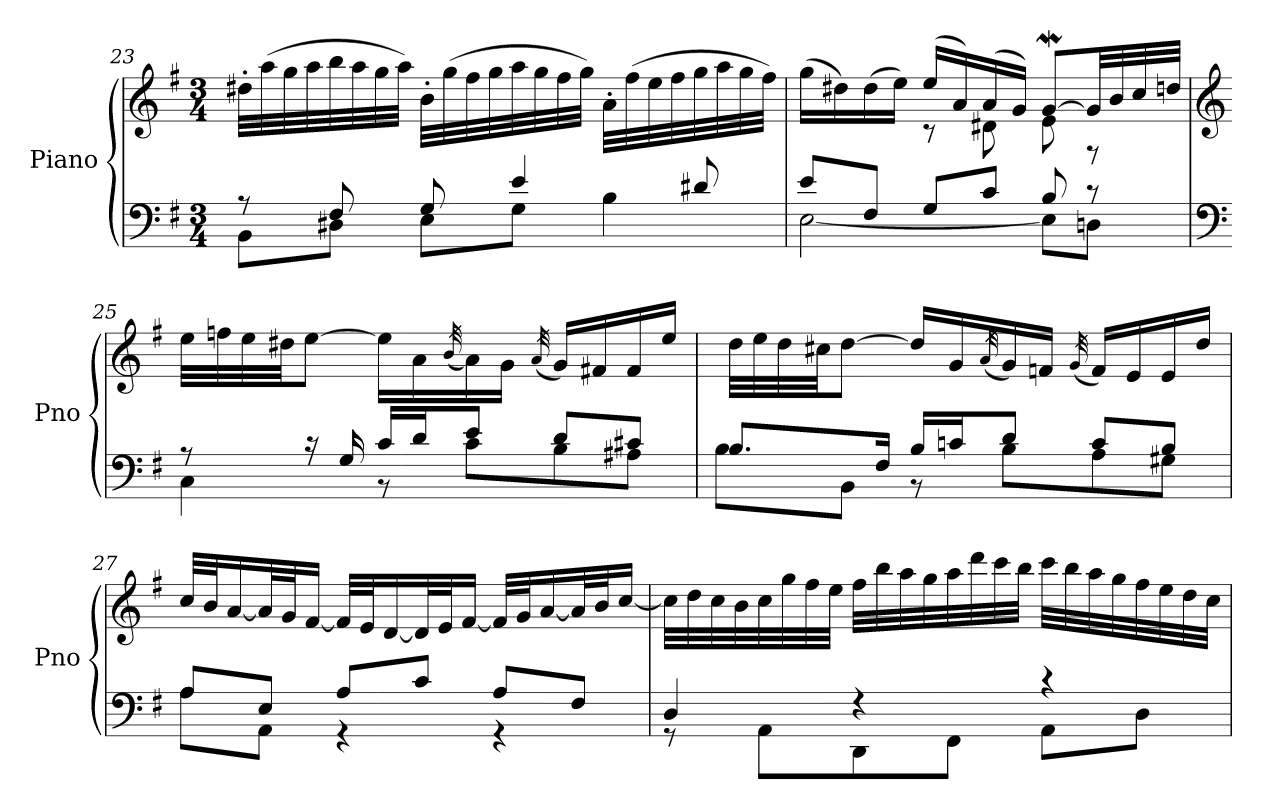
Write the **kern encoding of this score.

**kern	**kern
*part1	*part1
*staff2	*staff1
*I"Piano	*
*I'Pno	*
!!LO:LB:g=z
*clefF4	*clefG2
*k[f#]	*k[f#]
*M3/4	*M3/4
=23	=23
*^	*
8r	8BB\L	32dd#X'\LLL
.	.	(>32aa\
.	.	32gg\
.	.	32aa\
8F#/	8D#X\J	32bb\
.	.	32aa\
.	.	32gg\
.	.	32aa\JJJ)
8G/	8E\L	32b'\LLL
.	.	(>32gg\
.	.	32ff#\
.	.	32gg\
4e/	8G\J	32aa\
.	.	32gg\
.	.	32ff#\
.	.	32gg\JJJ)
.	4B\	32a'\LLL
.	.	(>32ff#\
.	.	32ee\
.	.	32ff#\
8d#X/	.	32gg\
.	.	32aa\
.	.	32gg\
.	.	32ff#\JJJ)
=24	=24	=24
*	*	*^
8e/L	[2E\	(>16gg\LL	4ryy
.	.	16dd#X\)	.
8F#/J	.	(>16dd#\	.
.	.	16ee\JJ)	.
8G/L	.	(>16ee/LL	8r
.	.	16a/)	.
8c/J	.	(>16a/	8d#X\
.	.	16g/JJ)	.
8B/	8E\L]	[8gw/L	8e\
8r	8Dn\J	32g/LL]	8rF
.	.	32b/	.
.	.	32cc/	.
.	.	32ddn/JJJ	.
*	*	*v	*v
!!LO:LB:g=z
=25	=25	=25
*clefF4	*	*clefG2
8r	4C\	32ee\LLL
.	.	32ffn\
.	.	32ee\
.	.	32dd#X\JJ
16r	.	[8ee\J
16G/	.	.
16c/LL	8r	16ee\LL]
16d/J	.	16a\
.	.	(<32qb/
8e/J	8c\L	16a\)
.	.	16g\JJ
.	.	(<32qa/
8d/L	8B\	16g/LL)
.	.	16f#X/
8c#X/J	8A#X\J	16f#/
.	.	16ee/JJ
=26	=26	=26
8.B/L	8B\L	32dd\LLL
.	.	32ee\
.	.	32dd\
.	.	32cc#X\JJ
.	8BB\J	[8dd\J
16F#/Jk	.	.
16B/LL	8r	16dd/LL]
16cn/J	.	16g/
.	.	(<32qa/
8d/J	8B\L	16g/)
.	.	16fn/JJ
.	.	(<32qg/
8c/L	8A\	16f/LL)
.	.	16e/
8B/J	8G#X\J	16e/
.	.	16dd/JJ
=27	=27	=27
8A/L	8A\L	32cc/LLL
.	.	32b/J
.	.	[16a/
8E/J	8AA\J	32a/L]
.	.	32g/J
.	.	[16f#/JJ
8A/L	4r	32f#/LLL]
.	.	32e/J
.	.	[16d/
8c/J	.	32d/L]
.	.	32e/J
.	.	[16f#/JJ
8A/L	4r	32f#/LLL]
.	.	32g/J
.	.	[16a/
8F#/J	.	32a/L]
.	.	32b/J
.	.	[16cc/JJ
!!LO:PB:g=z
=28	=28	=28
4D/	8r	32cc\LLL]
.	.	32dd\
.	.	32cc\
.	.	32b\
.	8AA\L	32cc\
.	.	32gg\
.	.	32ff#\
.	.	32ee\JJJ
4r	8DD\	32ff#\LLL
.	.	32bb\
.	.	32aa\
.	.	32gg\
.	8FF#\J	32aa\
.	.	32ddd\
.	.	32ccc\
.	.	32bb\JJJ
4r	8AA\L	32ccc\LLL
.	.	32bb\
.	.	32aa\
.	.	32gg\
.	8D\J	32ff#\
.	.	32ee\
.	.	32dd\
.	.	32cc\JJJ
*v	*v	*
=	=
*-	*-
